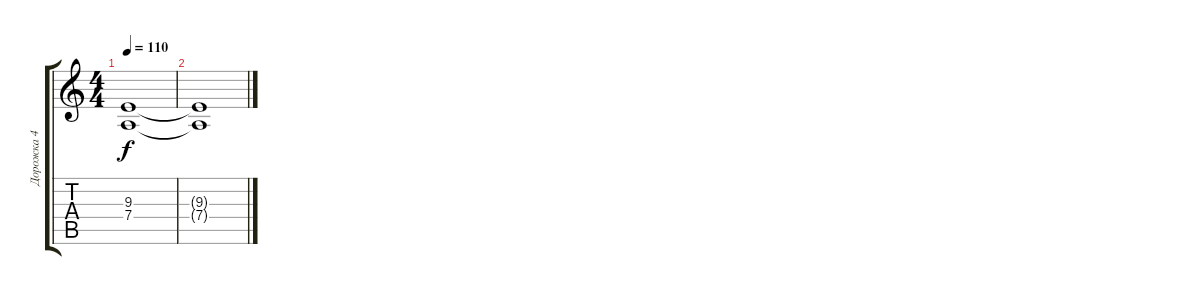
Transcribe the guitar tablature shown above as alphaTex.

\track ("Дорожка 4" "Дорожка 4") {instrument synthvoice}
\staff {score tabs}
\tuning (E4 B3 G3 D3 A2 E2) {hide}
\ts (4 4)
\tempo 110
\clef g2
\ks c
(9.3 7.4).1{dy f} |
(9.3{t} 7.4{t}).1
